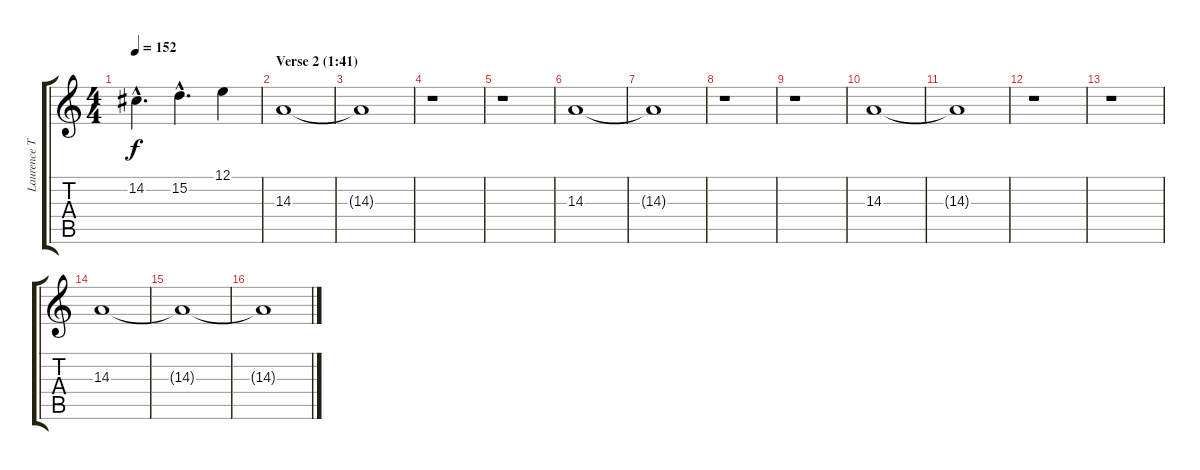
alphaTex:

\track ("Laurence Tolhurst (synth)" "Laurence T") {instrument tremolostrings}
\staff {score tabs}
\tuning (E4 B3 G3 D3 A2 E2) {hide}
\ts (4 4)
\tempo 152
\clef g2
\ks c
14.2{hac}.4{d dy f} 15.2{hac}.4{d} 12.1.4 |
\section ("" "Verse 2 (1:41)")
14.3.1 |
14.3{t}.1 |
r.1 |
r.1 |
14.3.1 |
14.3{t}.1 |
r.1 |
r.1 |
14.3.1 |
14.3{t}.1 |
r.1 |
r.1 |
14.3.1 |
14.3{t}.1 |
14.3{t}.1
